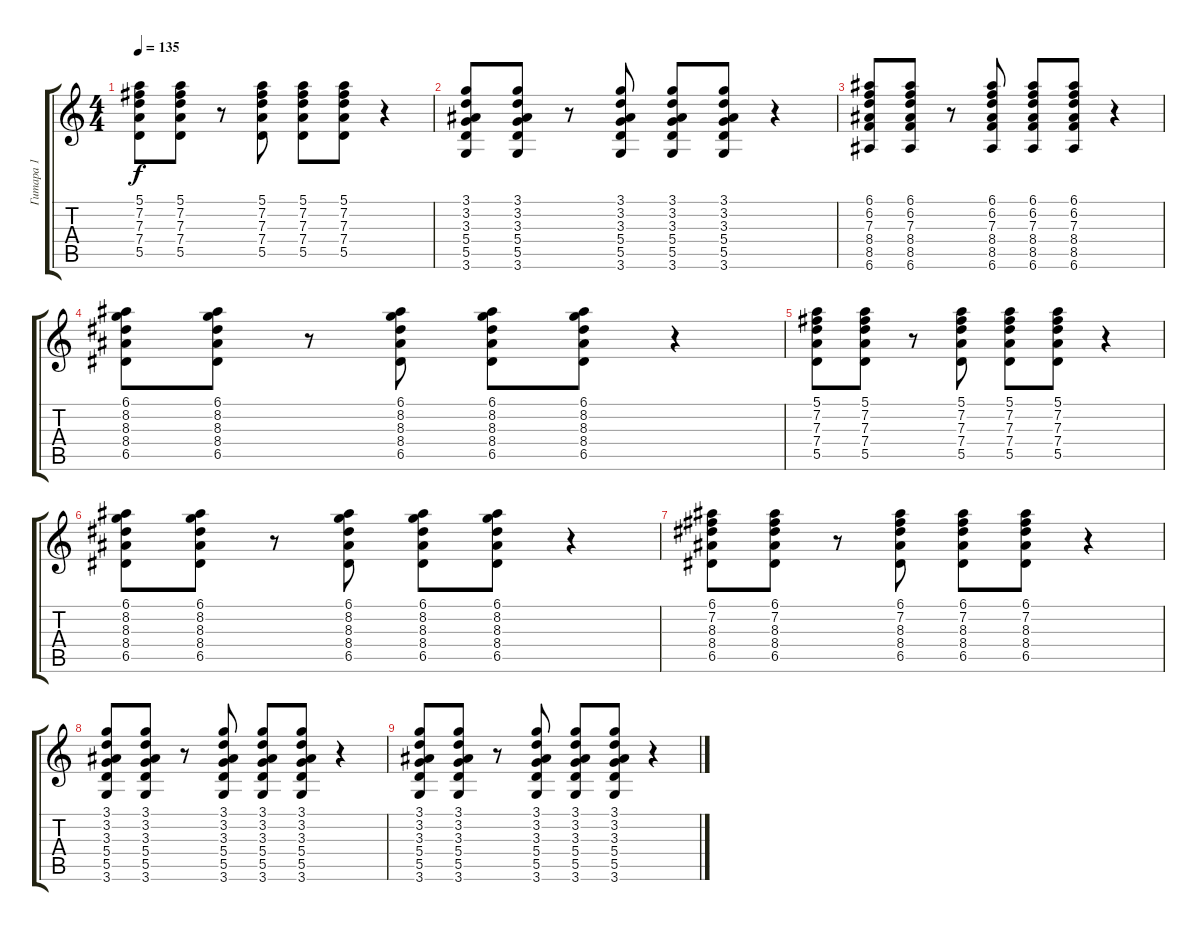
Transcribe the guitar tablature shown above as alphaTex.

\track ("Гитара 1" "Гитара 1") {instrument acousticguitarsteel}
\staff {score tabs}
\tuning (E4 B3 G3 D3 A2 E2) {hide}
\ts (4 4)
\tempo 135
\clef g2
\ks c
(5.1 7.2 7.3 7.4 5.5).8{dy f} (5.1 7.2 7.3 7.4 5.5).8 r.8 (5.1 7.2 7.3 7.4 5.5).8 (5.1 7.2 7.3 7.4 5.5).8 (5.1 7.2 7.3 7.4 5.5).8 r.4 |
(3.1 3.2 3.3 5.4 5.5 3.6).8 (3.1 3.2 3.3 5.4 5.5 3.6).8 r.8 (3.1 3.2 3.3 5.4 5.5 3.6).8 (3.1 3.2 3.3 5.4 5.5 3.6).8 (3.1 3.2 3.3 5.4 5.5 3.6).8 r.4 |
(6.1 6.2 7.3 8.4 8.5 6.6).8 (6.1 6.2 7.3 8.4 8.5 6.6).8 r.8 (6.1 6.2 7.3 8.4 8.5 6.6).8 (6.1 6.2 7.3 8.4 8.5 6.6).8 (6.1 6.2 7.3 8.4 8.5 6.6).8 r.4 |
(6.1 8.2 8.3 8.4 6.5).8 (6.1 8.2 8.3 8.4 6.5).8 r.8 (6.1 8.2 8.3 8.4 6.5).8 (6.1 8.2 8.3 8.4 6.5).8 (6.1 8.2 8.3 8.4 6.5).8 r.4 |
(5.1 7.2 7.3 7.4 5.5).8 (5.1 7.2 7.3 7.4 5.5).8 r.8 (5.1 7.2 7.3 7.4 5.5).8 (5.1 7.2 7.3 7.4 5.5).8 (5.1 7.2 7.3 7.4 5.5).8 r.4 |
(6.1 8.2 8.3 8.4 6.5).8 (6.1 8.2 8.3 8.4 6.5).8 r.8 (6.1 8.2 8.3 8.4 6.5).8 (6.1 8.2 8.3 8.4 6.5).8 (6.1 8.2 8.3 8.4 6.5).8 r.4 |
(6.1 7.2 8.3 8.4 6.5).8 (6.1 7.2 8.3 8.4 6.5).8 r.8 (6.1 7.2 8.3 8.4 6.5).8 (6.1 7.2 8.3 8.4 6.5).8 (6.1 7.2 8.3 8.4 6.5).8 r.4 |
(3.1 3.2 3.3 5.4 5.5 3.6).8 (3.1 3.2 3.3 5.4 5.5 3.6).8 r.8 (3.1 3.2 3.3 5.4 5.5 3.6).8 (3.1 3.2 3.3 5.4 5.5 3.6).8 (3.1 3.2 3.3 5.4 5.5 3.6).8 r.4 |
(3.1 3.2 3.3 5.4 5.5 3.6).8 (3.1 3.2 3.3 5.4 5.5 3.6).8 r.8 (3.1 3.2 3.3 5.4 5.5 3.6).8 (3.1 3.2 3.3 5.4 5.5 3.6).8 (3.1 3.2 3.3 5.4 5.5 3.6).8 r.4
